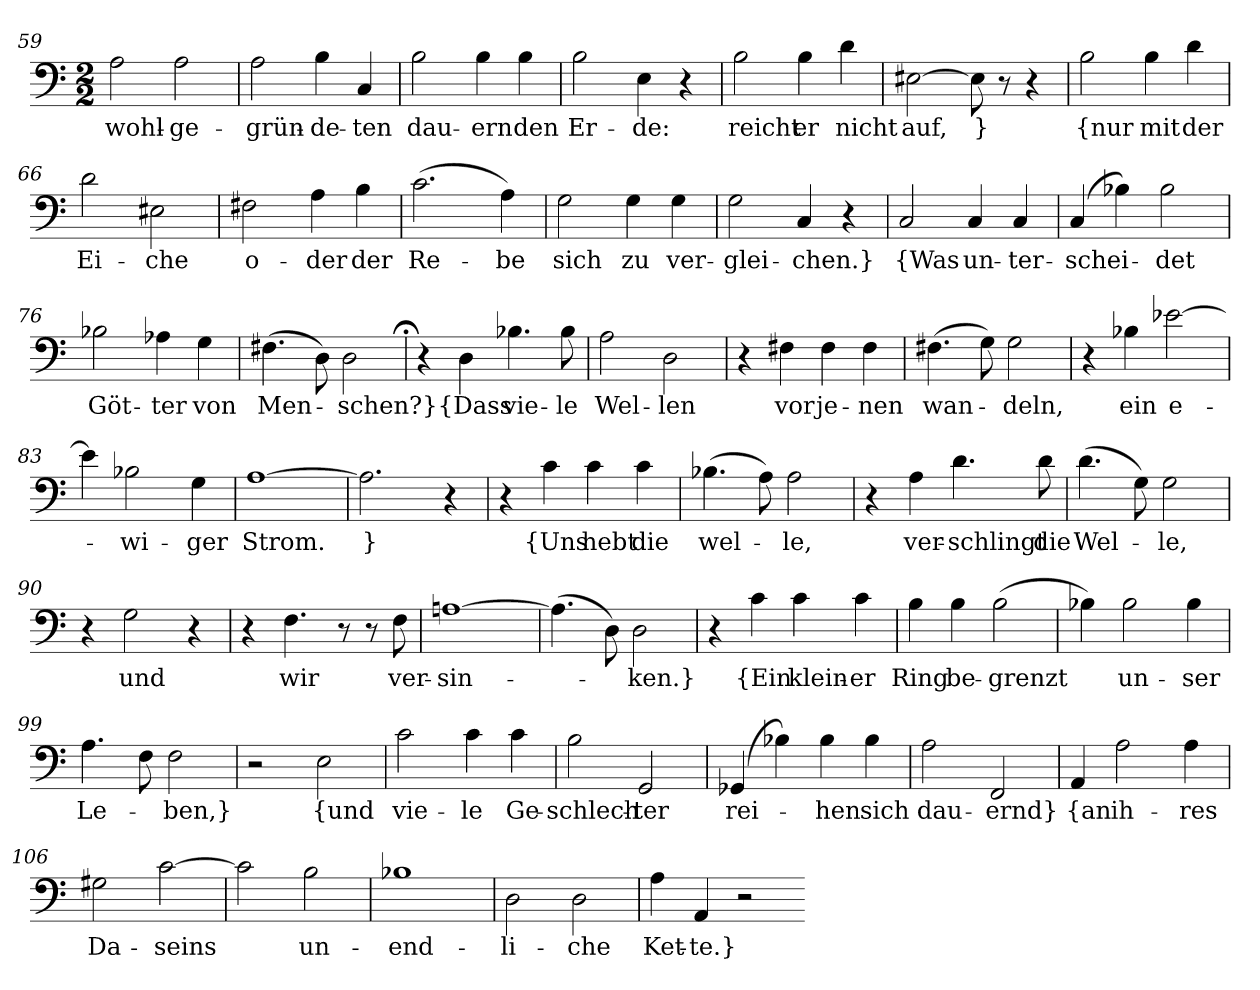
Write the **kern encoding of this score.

**kern	**text
*part1	*part1
*staff1	*staff1
*clefF4	*
*k[]	*
*M2/2	*
=59	=59
2A	wohl-
2A	-ge-
=60	=60
2A	-grün-
4B	-de-
4C	-ten
=61	=61
2B	dau-
4B	-ern
4B	den
=62	=62
2B	Er-
4E	-de:
4r	.
=63	=63
2B	reicht
4B	er
4d	nicht
=64	=64
[2E#X	auf,
8E#]	}
8r	.
4r	.
=65	=65
2B	{nur
4B	mit
4d	der
=66	=66
2d	Ei-
2E#X	-che
=67	=67
2F#X	o-
4A	-der
4B	der
=68	=68
(2.c	Re-
4A)	-be
=69	=69
2G	sich
4G	zu
4G	ver-
=70	=70
2G	-glei-
4C	-chen.}
4r	.
=74	=74
2C	{Was
4C	un-
4C	-ter-
=75	=75
(4C	-schei-
4B-X)	.
2B-	-det
=76	=76
2B-X	Göt-
4A-X	-ter
4G	von
=77	=77
(4.F#X	Men-
8D)	.
2D	-schen?}
=78;	=78;
4r	.
4D	{Dass
4.B-X	vie-
8B-	-le
=79	=79
2A	Wel-
2D	-len
=80	=80
4r	.
4F#X	vor
4F#	je-
4F#	-nen
=81	=81
(4.F#X	wan-
8G)	.
2G	-deln,
=82	=82
4r	.
4B-X	ein
[2e-X	e-
=83	=83
4e-]	.
2B-X	-wi-
4G	-ger
=84	=84
[1A	Strom.
=85	=85
2.A]	}
4r	.
=86	=86
4r	.
4c	{Uns
4c	hebt
4c	die
=87	=87
(4.B-X	wel-
8A)	.
2A	-le,
=88	=88
4r	.
4A	ver-
4.d	-schlingt
8d	die
=89	=89
(4.d	Wel-
8G)	.
2G	-le,
=90	=90
4r	.
2G	und
4r	.
=91	=91
4r	.
4.F	wir
8r	.
8r	.
8F	ver-
=92	=92
[1An	-sin-
=93	=93
(4.An]	.
8D)	.
2D	-ken.}
=96	=96
4r	.
4c	{Ein
4c	klein-
4c	-er
=97	=97
4B	Ring
4B	be-
(2B	-grenzt
=98	=98
4B-X)	.
2B-	un-
4B-	-ser
=99	=99
4.A	Le-
8F	.
2F	-ben,}
=100	=100
2r	.
2E	{und
=101	=101
2c	vie-
4c	-le
4c	Ge-
=102	=102
2B	-schlech-
2GG	-ter
=103	=103
(4GG-X	rei-
4B-X)	.
4B-	-hen
4B-	sich
=104	=104
2A	dau-
2FF	-ernd}
=105	=105
4AA	{an
2A	ih-
4A	-res
=106	=106
2G#X	Da-
[2c	-seins
=107	=107
2c]	.
2B	un-
=108	=108
1B-X	-end-
=109	=109
2D	-li-
2D	-che
=110	=110
4A	Ket-
4AA	-te.}
2r	.
=-	=-
*-	*-
